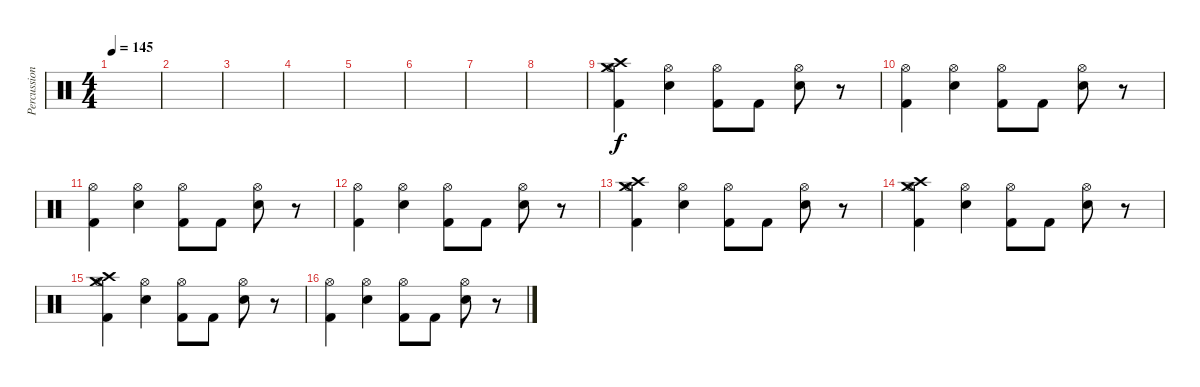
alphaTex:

\track ("Percussion" "Percussion") {instrument percussion}
\staff {score}
\articulation defaults
\ts (4 4)
\tempo 145
\clef neutral
\ks c
|
|
|
|
|
|
|
|
("Hi-Hat (open)" "Crash high (hit)" "Kick (hit) 2" "Crash medium (hit)").4 ("Hi-Hat (open)" "Electric Snare (hit)").4 ("Hi-Hat (open)" "Kick (hit) 2").8 "Kick (hit) 2".8 ("Hi-Hat (open)" "Electric Snare (hit)").8 r.8 |
("Hi-Hat (open)" "Kick (hit) 2").4 ("Hi-Hat (open)" "Electric Snare (hit)").4 ("Hi-Hat (open)" "Kick (hit) 2").8 "Kick (hit) 2".8 ("Hi-Hat (open)" "Electric Snare (hit)").8 r.8 |
("Hi-Hat (open)" "Kick (hit) 2").4 ("Hi-Hat (open)" "Electric Snare (hit)").4 ("Hi-Hat (open)" "Kick (hit) 2").8 "Kick (hit) 2".8 ("Hi-Hat (open)" "Electric Snare (hit)").8 r.8 |
("Hi-Hat (open)" "Kick (hit) 2").4 ("Hi-Hat (open)" "Electric Snare (hit)").4 ("Hi-Hat (open)" "Kick (hit) 2").8 "Kick (hit) 2".8 ("Hi-Hat (open)" "Electric Snare (hit)").8 r.8 |
("Hi-Hat (open)" "Crash high (hit)" "Kick (hit) 2" "Crash medium (hit)").4 ("Hi-Hat (open)" "Electric Snare (hit)").4 ("Hi-Hat (open)" "Kick (hit) 2").8 "Kick (hit) 2".8 ("Hi-Hat (open)" "Electric Snare (hit)").8 r.8 |
("Hi-Hat (open)" "Crash high (hit)" "Kick (hit) 2" "Crash medium (hit)").4 ("Hi-Hat (open)" "Electric Snare (hit)").4 ("Hi-Hat (open)" "Kick (hit) 2").8 "Kick (hit) 2".8 ("Hi-Hat (open)" "Electric Snare (hit)").8 r.8 |
("Hi-Hat (open)" "Crash high (hit)" "Kick (hit) 2" "Crash medium (hit)").4 ("Hi-Hat (open)" "Electric Snare (hit)").4 ("Hi-Hat (open)" "Kick (hit) 2").8 "Kick (hit) 2".8 ("Hi-Hat (open)" "Electric Snare (hit)").8 r.8 |
("Hi-Hat (open)" "Kick (hit) 2").4 ("Hi-Hat (open)" "Electric Snare (hit)").4 ("Hi-Hat (open)" "Kick (hit) 2").8 "Kick (hit) 2".8 ("Hi-Hat (open)" "Electric Snare (hit)").8 r.8
